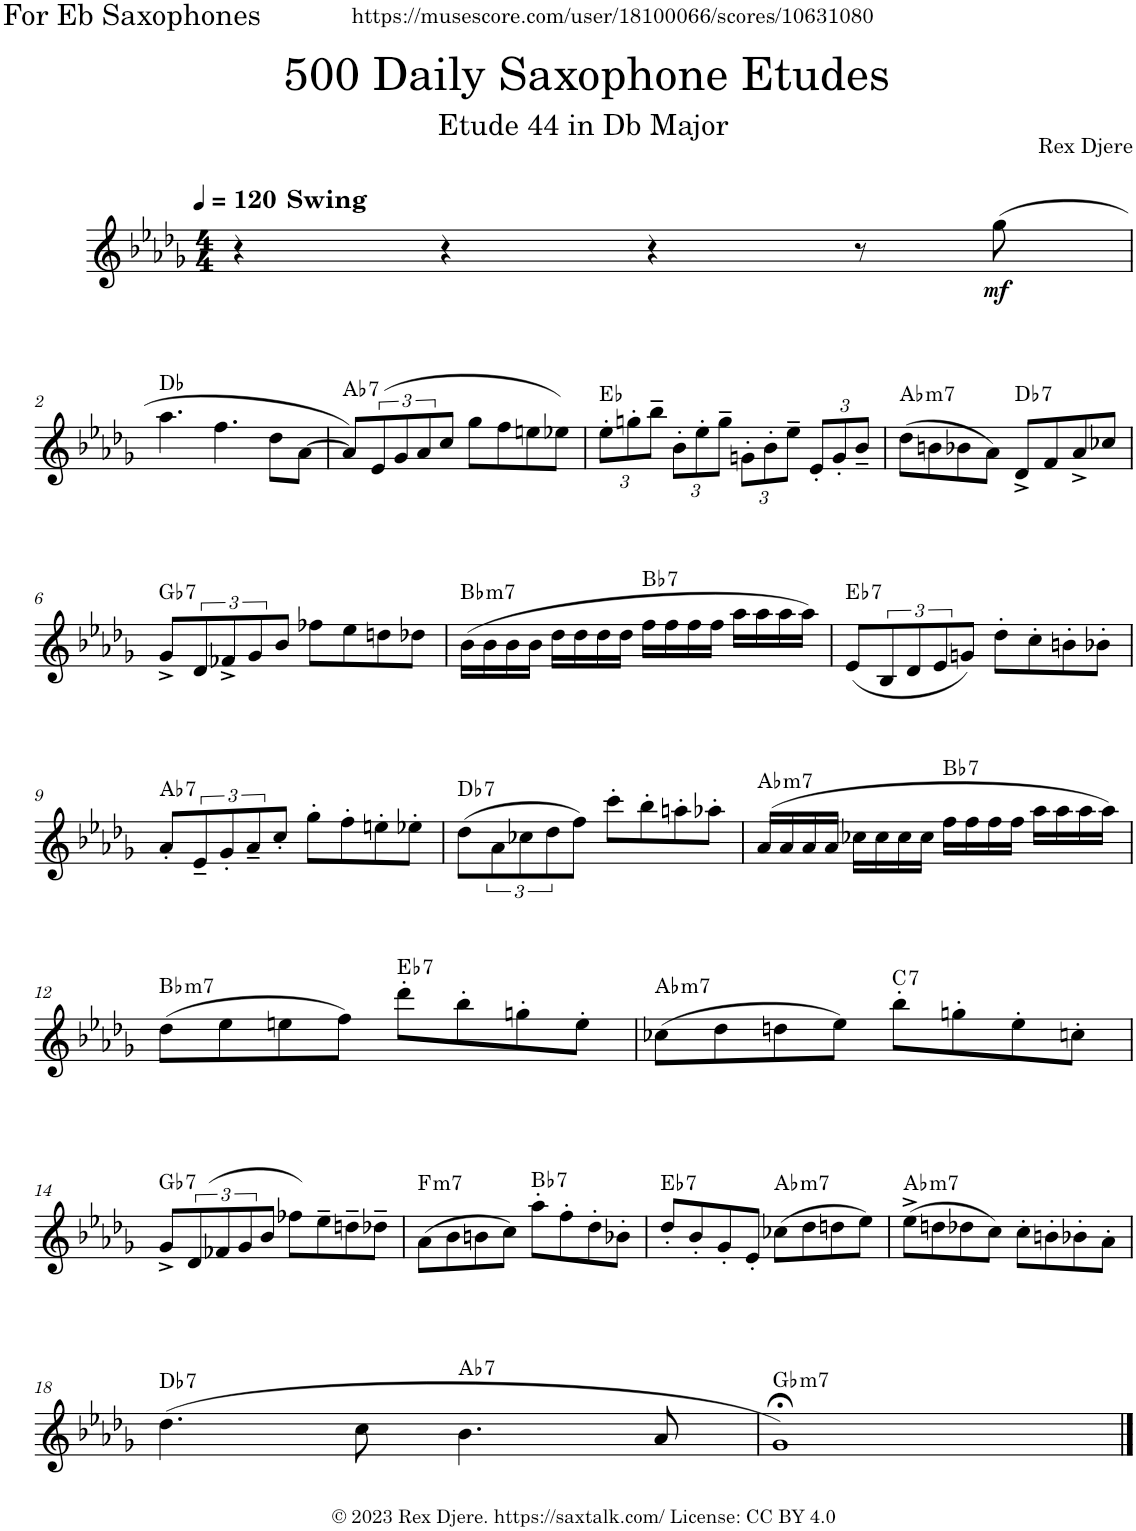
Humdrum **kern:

**kern	**dynam	**harte
*part1	*part1	*part1
*staff1	*staff1	*
*I"Alto Saxophone	*	*
*I'A. Sax.	*	*
*clefG2	*	*
*Trd5c9	*	*
*k[b-e-a-d-g-]	*	*
*M4/4	*	*
*MM120	*	*
=1	=1	=1
!LO:TX:a:B:t=Swing	!	!
4r	.	.
4r	.	.
4r	.	.
8r	.	.
!	!LO:DY:b	!
(8gg-\	mf	.
!!LO:LB:g=z
=2	=2	=2
4.aa-\	.	Db:maj
4.ff\	.	.
8dd-\L	.	.
[8a-\J	.	.
=3	=3	=3
!	!	!LO:H:kt=7
8a-/L])	.	Ab:7
(12e-/	.	.
12g-/	.	.
12a-/	.	.
8cc/J	.	.
8gg-\L	.	.
8ff\	.	.
8een\	.	.
8ee-X\J)	.	.
=4	=4	=4
*Xbrackettup	*	*
12ee-'\L	.	Eb:maj
12ggn'\	.	.
12bb-~\J	.	.
12b-'\L	.	.
12ee-'\	.	.
12gg~\J	.	.
12gn'\L	.	.
12b-'\	.	.
12ee-~\J	.	.
12e-'/L	.	.
12g'/	.	.
12b-~/J	.	.
=5	=5	=5
!	!	!LO:H:kt=m7
(8dd-\L	.	Ab:min7
8bn\	.	.
8b-X\	.	.
8a-\J)	.	.
!	!	!LO:H:kt=7
8d-^/L	.	Db:7
8f/	.	.
8a-^/	.	.
8cc-X/J	.	.
!!LO:LB:g=z
=6	=6	=6
!	!	!LO:H:kt=7
8g-^/L	.	Gb:7
*brackettup	*	*
12d-/	.	.
12f-X^/	.	.
12g-/	.	.
8b-/J	.	.
8ff-X\L	.	.
8ee-\	.	.
8ddn\	.	.
8dd-X\J	.	.
=7	=7	=7
!	!	!LO:H:kt=m7
(16b-\LL	.	Bb:min7
16b-\	.	.
16b-\	.	.
16b-\JJ	.	.
16dd-\LL	.	.
16dd-\	.	.
16dd-\	.	.
16dd-\JJ	.	.
!	!	!LO:H:kt=7
16ff\LL	.	Bb:7
16ff\	.	.
16ff\	.	.
16ff\JJ	.	.
16aa-\LL	.	.
16aa-\	.	.
16aa-\	.	.
16aa-\JJ)	.	.
=8	=8	=8
!	!	!LO:H:kt=7
(8e-/L	.	Eb:7
12B-/	.	.
12d-/	.	.
12e-/	.	.
8gn/J)	.	.
8dd-'\L	.	.
8cc'\	.	.
8bn'\	.	.
8b-X'\J	.	.
!!LO:LB:g=z
=9	=9	=9
!	!	!LO:H:kt=7
8a-'/L	.	Ab:7
12e-~/	.	.
12g-'/	.	.
12a-~/	.	.
8cc'/J	.	.
8gg-'\L	.	.
8ff'\	.	.
8een'\	.	.
8ee-X'\J	.	.
=10	=10	=10
!	!	!LO:H:kt=7
(8dd-\L	.	Db:7
12a-\	.	.
12cc-X\	.	.
12dd-\	.	.
8ff\J)	.	.
8ccc'\L	.	.
8bb-'\	.	.
8aan'\	.	.
8aa-X'\J	.	.
=11	=11	=11
!	!	!LO:H:kt=m7
(16a-/LL	.	Ab:min7
16a-/	.	.
16a-/	.	.
16a-/JJ	.	.
16cc-X\LL	.	.
16cc-\	.	.
16cc-\	.	.
16cc-\JJ	.	.
!	!	!LO:H:kt=7
16ff\LL	.	Bb:7
16ff\	.	.
16ff\	.	.
16ff\JJ	.	.
16aa-\LL	.	.
16aa-\	.	.
16aa-\	.	.
16aa-\JJ)	.	.
!!LO:LB:g=z
=12	=12	=12
!	!	!LO:H:kt=m7
(8dd-\L	.	Bb:min7
8ee-\	.	.
8een\	.	.
8ff\J)	.	.
!	!	!LO:H:kt=7
8ddd-'\L	.	Eb:7
8bb-'\	.	.
8ggn'\	.	.
8ee'\J	.	.
=13	=13	=13
!	!	!LO:H:kt=m7
(8cc-X\L	.	Ab:min7
8dd-\	.	.
8ddn\	.	.
8ee-\J)	.	.
!	!	!LO:H:kt=7
8bb-'\L	.	C:7
8ggn'\	.	.
8ee-'\	.	.
8ccn'\J	.	.
!!LO:LB:g=z
=14	=14	=14
!	!	!LO:H:kt=7
8g-^/L	.	Gb:7
(12d-/	.	.
12f-X/	.	.
12g-/	.	.
8b-/J	.	.
8ff-X\L)	.	.
8ee-~\	.	.
8ddn~\	.	.
8dd-X~\J	.	.
=15	=15	=15
!	!	!LO:H:kt=m7
(8a-\L	.	F:min7
8b-\	.	.
8bn\	.	.
8cc\J)	.	.
!	!	!LO:H:kt=7
8aa-'\L	.	Bb:7
8ff'\	.	.
8dd-'\	.	.
8b-X'\J	.	.
=16	=16	=16
!	!	!LO:H:kt=7
8dd-'/L	.	Eb:7
8b-'/	.	.
8g-'/	.	.
8e-'/J	.	.
!	!	!LO:H:kt=m7
(8cc-X\L	.	Ab:min7
8dd-\	.	.
8ddn\	.	.
8ee-\J)	.	.
=17	=17	=17
!	!	!LO:H:kt=m7
(8ee-^\L	.	Ab:min7
8ddn\	.	.
8dd-X\	.	.
8cc\J)	.	.
8cc'\L	.	.
8bn'\	.	.
8b-X'\	.	.
8a-'\J	.	.
!!LO:LB:g=z
=18	=18	=18
!	!	!LO:H:kt=7
(4.dd-\	.	Db:7
8cc\	.	.
!	!	!LO:H:kt=7
4.b-\	.	Ab:7
8a-/	.	.
=19	=19	=19
!	!	!LO:H:kt=m7
1g-;<)	.	Gb:min7
==	==	==
*-	*-	*-
